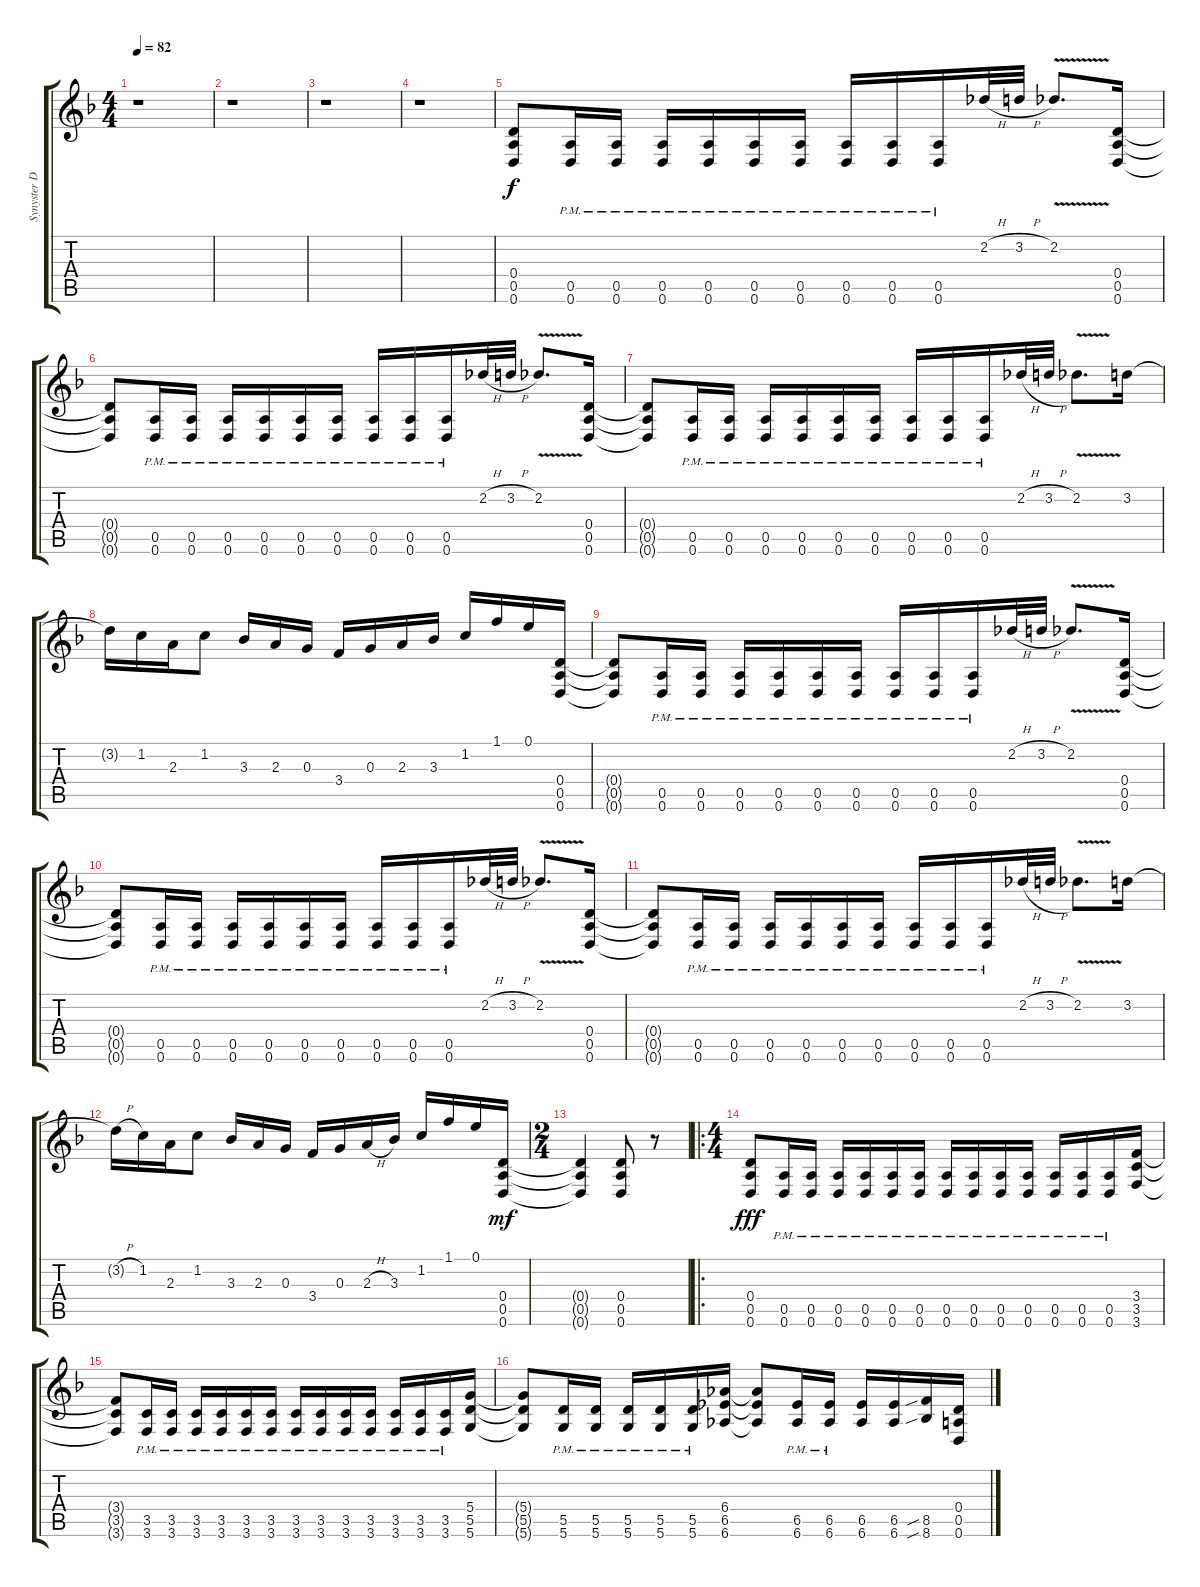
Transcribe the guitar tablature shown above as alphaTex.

\track ("Synyster Distorion" "Synyster D") {instrument distortionguitar}
\staff {score tabs}
\tuning (E4 B3 G3 D3 A2 D2) {hide}
\ts (4 4)
\tempo 82
\clef g2
\ks f
r.1{dy f instrument distortionguitar} |
r.1 |
r.1 |
r.1 |
(0.4 0.5 0.6).8{instrument distortionguitar} (0.5{pm} 0.6{pm}).16 (0.5{pm} 0.6{pm}).16 (0.5{pm} 0.6{pm}).16 (0.5{pm} 0.6{pm}).16 (0.5{pm} 0.6{pm}).16 (0.5{pm} 0.6{pm}).16 (0.5{pm} 0.6{pm}).16 (0.5{pm} 0.6{pm}).16 (0.5{pm} 0.6{pm}).16 2.2{h}.32 3.2{h}.32 2.2{v}.8{d} (0.4 0.5 0.6).16 |
(0.4{t} 0.5{t} 0.6{t}).8 (0.5{pm} 0.6{pm}).16 (0.5{pm} 0.6{pm}).16 (0.5{pm} 0.6{pm}).16 (0.5{pm} 0.6{pm}).16 (0.5{pm} 0.6{pm}).16 (0.5{pm} 0.6{pm}).16 (0.5{pm} 0.6{pm}).16 (0.5{pm} 0.6{pm}).16 (0.5{pm} 0.6{pm}).16 2.2{h}.32 3.2{h}.32 2.2{v}.8{d} (0.4 0.5 0.6).16 |
(0.4{t} 0.5{t} 0.6{t}).8 (0.5{pm} 0.6{pm}).16 (0.5{pm} 0.6{pm}).16 (0.5{pm} 0.6{pm}).16 (0.5{pm} 0.6{pm}).16 (0.5{pm} 0.6{pm}).16 (0.5{pm} 0.6{pm}).16 (0.5{pm} 0.6{pm}).16 (0.5{pm} 0.6{pm}).16 (0.5{pm} 0.6{pm}).16 2.2{h}.32 3.2{h}.32 2.2{v}.8{d} 3.2.16 |
3.2{t}.16 1.2.16 2.3.16 1.2.8 3.3.16 2.3.16 0.3.16 3.4.16 0.3.16 2.3.16 3.3.16 1.2.16 1.1.16 0.1.16 (0.4 0.5 0.6).16 |
(0.4{t} 0.5{t} 0.6{t}).8 (0.5{pm} 0.6{pm}).16 (0.5{pm} 0.6{pm}).16 (0.5{pm} 0.6{pm}).16 (0.5{pm} 0.6{pm}).16 (0.5{pm} 0.6{pm}).16 (0.5{pm} 0.6{pm}).16 (0.5{pm} 0.6{pm}).16 (0.5{pm} 0.6{pm}).16 (0.5{pm} 0.6{pm}).16 2.2{h}.32 3.2{h}.32 2.2{v}.8{d} (0.4 0.5 0.6).16 |
(0.4{t} 0.5{t} 0.6{t}).8 (0.5{pm} 0.6{pm}).16 (0.5{pm} 0.6{pm}).16 (0.5{pm} 0.6{pm}).16 (0.5{pm} 0.6{pm}).16 (0.5{pm} 0.6{pm}).16 (0.5{pm} 0.6{pm}).16 (0.5{pm} 0.6{pm}).16 (0.5{pm} 0.6{pm}).16 (0.5{pm} 0.6{pm}).16 2.2{h}.32 3.2{h}.32 2.2{v}.8{d} (0.4 0.5 0.6).16 |
(0.4{t} 0.5{t} 0.6{t}).8 (0.5{pm} 0.6{pm}).16 (0.5{pm} 0.6{pm}).16 (0.5{pm} 0.6{pm}).16 (0.5{pm} 0.6{pm}).16 (0.5{pm} 0.6{pm}).16 (0.5{pm} 0.6{pm}).16 (0.5{pm} 0.6{pm}).16 (0.5{pm} 0.6{pm}).16 (0.5{pm} 0.6{pm}).16 2.2{h}.32 3.2{h}.32 2.2{v}.8{d} 3.2.16 |
3.2{h t}.16 1.2.16 2.3.16 1.2.8 3.3.16 2.3.16 0.3.16 3.4.16 0.3.16 2.3{h}.16 3.3.16 1.2.16 1.1.16 0.1.16 (0.4 0.5 0.6).16{dy mf} |
\ts (2 4)
(0.4{t} 0.5{t} 0.6{t}).4 (0.4 0.5 0.6).8 r.8 |
\ro
\ts (4 4)
(0.4 0.5 0.6).8{dy fff} (0.5{pm} 0.6{pm}).16 (0.5{pm} 0.6{pm}).16 (0.5{pm} 0.6{pm}).16 (0.5{pm} 0.6{pm}).16 (0.5{pm} 0.6{pm}).16 (0.5{pm} 0.6{pm}).16 (0.5{pm} 0.6{pm}).16 (0.5{pm} 0.6{pm}).16 (0.5{pm} 0.6{pm}).16 (0.5{pm} 0.6{pm}).16 (0.5{pm} 0.6{pm}).16 (0.5{pm} 0.6{pm}).16 (0.5{pm} 0.6{pm}).16 (3.4 3.5 3.6).16 |
(3.4{t} 3.5{t} 3.6{t}).8 (3.5{pm} 3.6{pm}).16 (3.5{pm} 3.6{pm}).16 (3.5{pm} 3.6{pm}).16 (3.5{pm} 3.6{pm}).16 (3.5{pm} 3.6{pm}).16 (3.5{pm} 3.6{pm}).16 (3.5{pm} 3.6{pm}).16 (3.5{pm} 3.6{pm}).16 (3.5{pm} 3.6{pm}).16 (3.5{pm} 3.6{pm}).16 (3.5{pm} 3.6{pm}).16 (3.5{pm} 3.6{pm}).16 (3.5{pm} 3.6{pm}).16 (5.4 5.5 5.6).16 |
(5.4{t} 5.5{t} 5.6{t}).8 (5.5{pm} 5.6{pm}).16 (5.5{pm} 5.6{pm}).16 (5.5{pm} 5.6{pm}).16 (5.5{pm} 5.6{pm}).16 (5.5{pm} 5.6{pm}).16 (6.4 6.5 6.6).16 (6.4{t} 6.5{t} 6.6{t}).8 (6.5{pm} 6.6{pm}).16 (6.5{pm} 6.6{pm}).16 (6.5 6.6).16 (6.5 6.6).16 (8.5{sib} 8.6{sib}).16 (0.4 0.5 0.6).16
